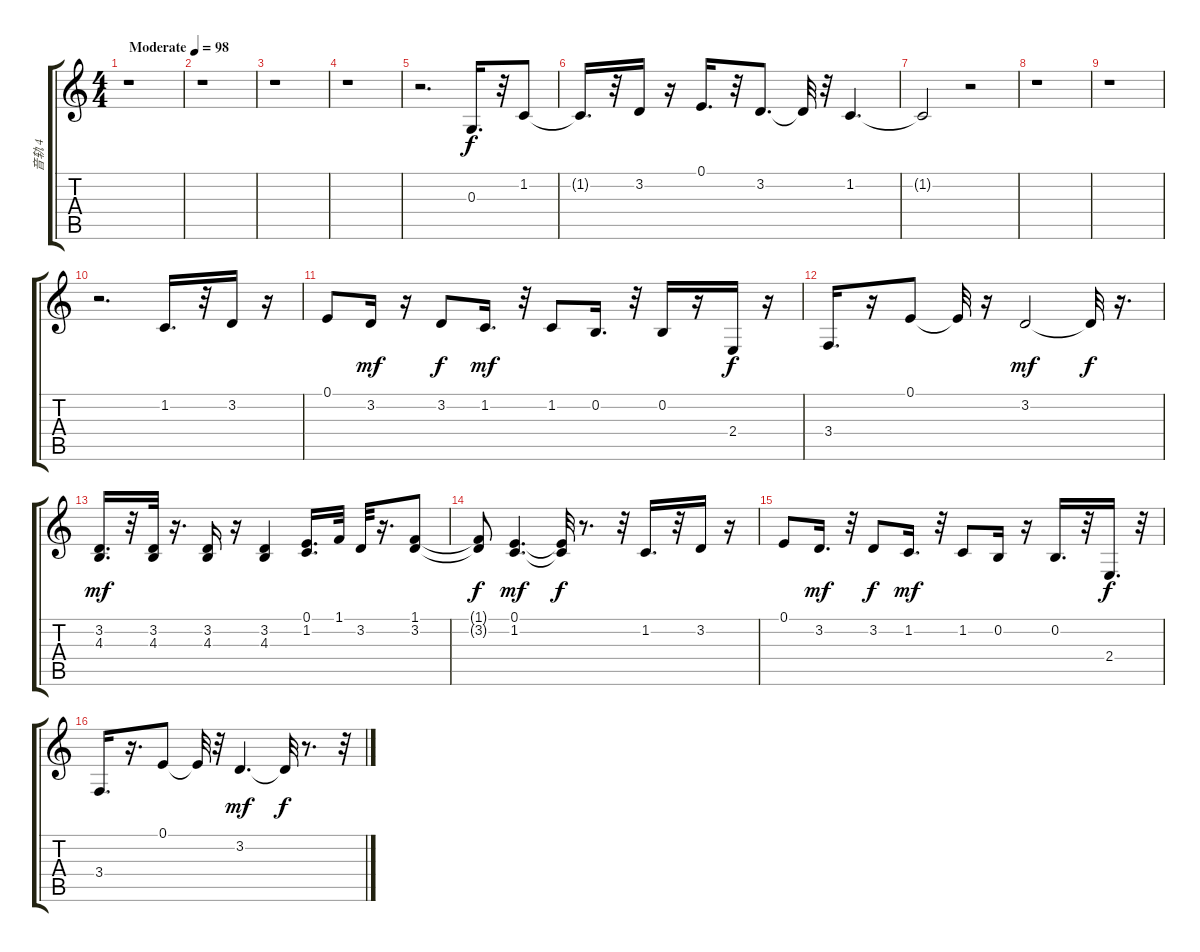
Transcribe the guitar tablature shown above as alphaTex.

\track ("音轨 4" "音轨 4") {instrument tenorsax}
\staff {score tabs}
\tuning (E4 B3 G3 D3 A2 E2) {hide}
\ts (4 4)
\tempo (98 "Moderate")
\clef g2
\ks c
r.1{dy f instrument tenorsax} |
r.1 |
r.1 |
r.1 |
r.2{d} 0.3.16{d} r.32 1.2.8 |
1.2{t}.16{d txt ""} r.32 3.2.16 r.16 0.1.16{d} r.32 3.2.8{d} 3.2{t}.32 r.32 1.2.4{d} |
1.2{t}.2 r.2 |
r.1 |
r.1 |
r.2{d} 1.2.16{d} r.32 3.2.16 r.16 |
0.1.8 3.2.16{dy mf} r.16 3.2.8{dy f} 1.2.16{d dy mf} r.32 1.2.8 0.2.16{d} r.32 0.2.16 r.16 2.4.16{dy f} r.16 |
3.4.16{d} r.16 0.1.8 0.1{t}.32 r.16 3.2.2{dy mf} 3.2{t}.32{dy f} r.16{d} |
(3.2 4.3).16{d dy mf} r.32 (3.2 4.3).32 r.16{d} (3.2 4.3).16 r.16 (3.2 4.3).4 (0.1 1.2).16{d} 1.1.32 3.2.32 r.16{d} (1.1 3.2).8 |
(1.1{t} 3.2{t}).8{dy f} (0.1 1.2).4{d dy mf} (0.1{t} 1.2{t}).32{dy f} r.8{d} r.32 1.2.16{d} r.32 3.2.16 r.16 |
0.1.8 3.2.16{d dy mf} r.32 3.2.8{dy f} 1.2.16{d dy mf} r.32 1.2.8 0.2.16 r.16 0.2.16{d} r.32 2.4.16{d dy f} r.32 |
3.4.16{d} r.16{d} 0.1.8 0.1{t}.32 r.32 3.2.4{d dy mf} 3.2{t}.32{dy f} r.8{d} r.32
